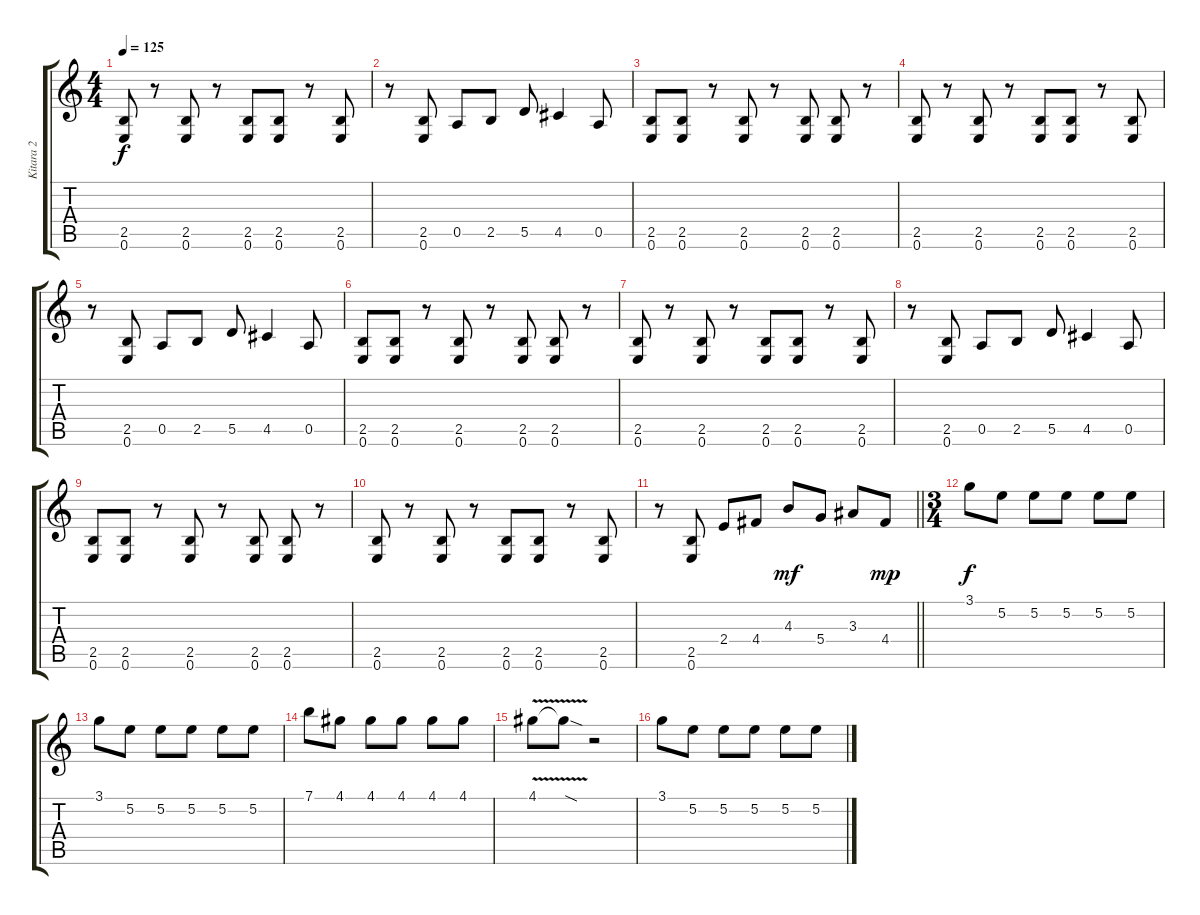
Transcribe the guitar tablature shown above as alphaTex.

\track ("Kitara 2" "Kitara 2") {instrument distortionguitar}
\staff {score tabs}
\tuning (E4 B3 G3 D3 A2 E2) {hide}
\ts (4 4)
\tempo 125
\clef g2
\ks c
(2.5 0.6).8{dy f} r.8 (2.5 0.6).8 r.8 (2.5 0.6).8 (2.5 0.6).8 r.8 (2.5 0.6).8 |
r.8 (2.5 0.6).8 0.5.8 2.5.8 5.5.8 4.5.4 0.5.8 |
(2.5 0.6).8 (2.5 0.6).8 r.8 (2.5 0.6).8 r.8 (2.5 0.6).8 (2.5 0.6).8 r.8 |
(2.5 0.6).8 r.8 (2.5 0.6).8 r.8 (2.5 0.6).8 (2.5 0.6).8 r.8 (2.5 0.6).8 |
r.8 (2.5 0.6).8 0.5.8 2.5.8 5.5.8 4.5.4 0.5.8 |
(2.5 0.6).8 (2.5 0.6).8 r.8 (2.5 0.6).8 r.8 (2.5 0.6).8 (2.5 0.6).8 r.8 |
(2.5 0.6).8 r.8 (2.5 0.6).8 r.8 (2.5 0.6).8 (2.5 0.6).8 r.8 (2.5 0.6).8 |
r.8 (2.5 0.6).8 0.5.8 2.5.8 5.5.8 4.5.4 0.5.8 |
(2.5 0.6).8 (2.5 0.6).8 r.8 (2.5 0.6).8 r.8 (2.5 0.6).8 (2.5 0.6).8 r.8 |
(2.5 0.6).8 r.8 (2.5 0.6).8 r.8 (2.5 0.6).8 (2.5 0.6).8 r.8 (2.5 0.6).8 |
\barLineRight lightlight
r.8 (2.5 0.6).8 2.4.8 4.4.8 4.3.8{dy mf} 5.4.8 3.3.8 4.4.8{dy mp} |
\ts (3 4)
\section ("" "")
3.1.8{dy f volume 10 balance 12 instrument overdrivenguitar} 5.2.8 5.2.8 5.2.8 5.2.8 5.2.8 |
3.1.8 5.2.8 5.2.8 5.2.8 5.2.8 5.2.8 |
7.1.8 4.1.8 4.1.8 4.1.8 4.1.8 4.1.8 |
4.1{v}.8 4.1{sod t}.8 r.2 |
3.1.8 5.2.8 5.2.8 5.2.8 5.2.8 5.2.8
